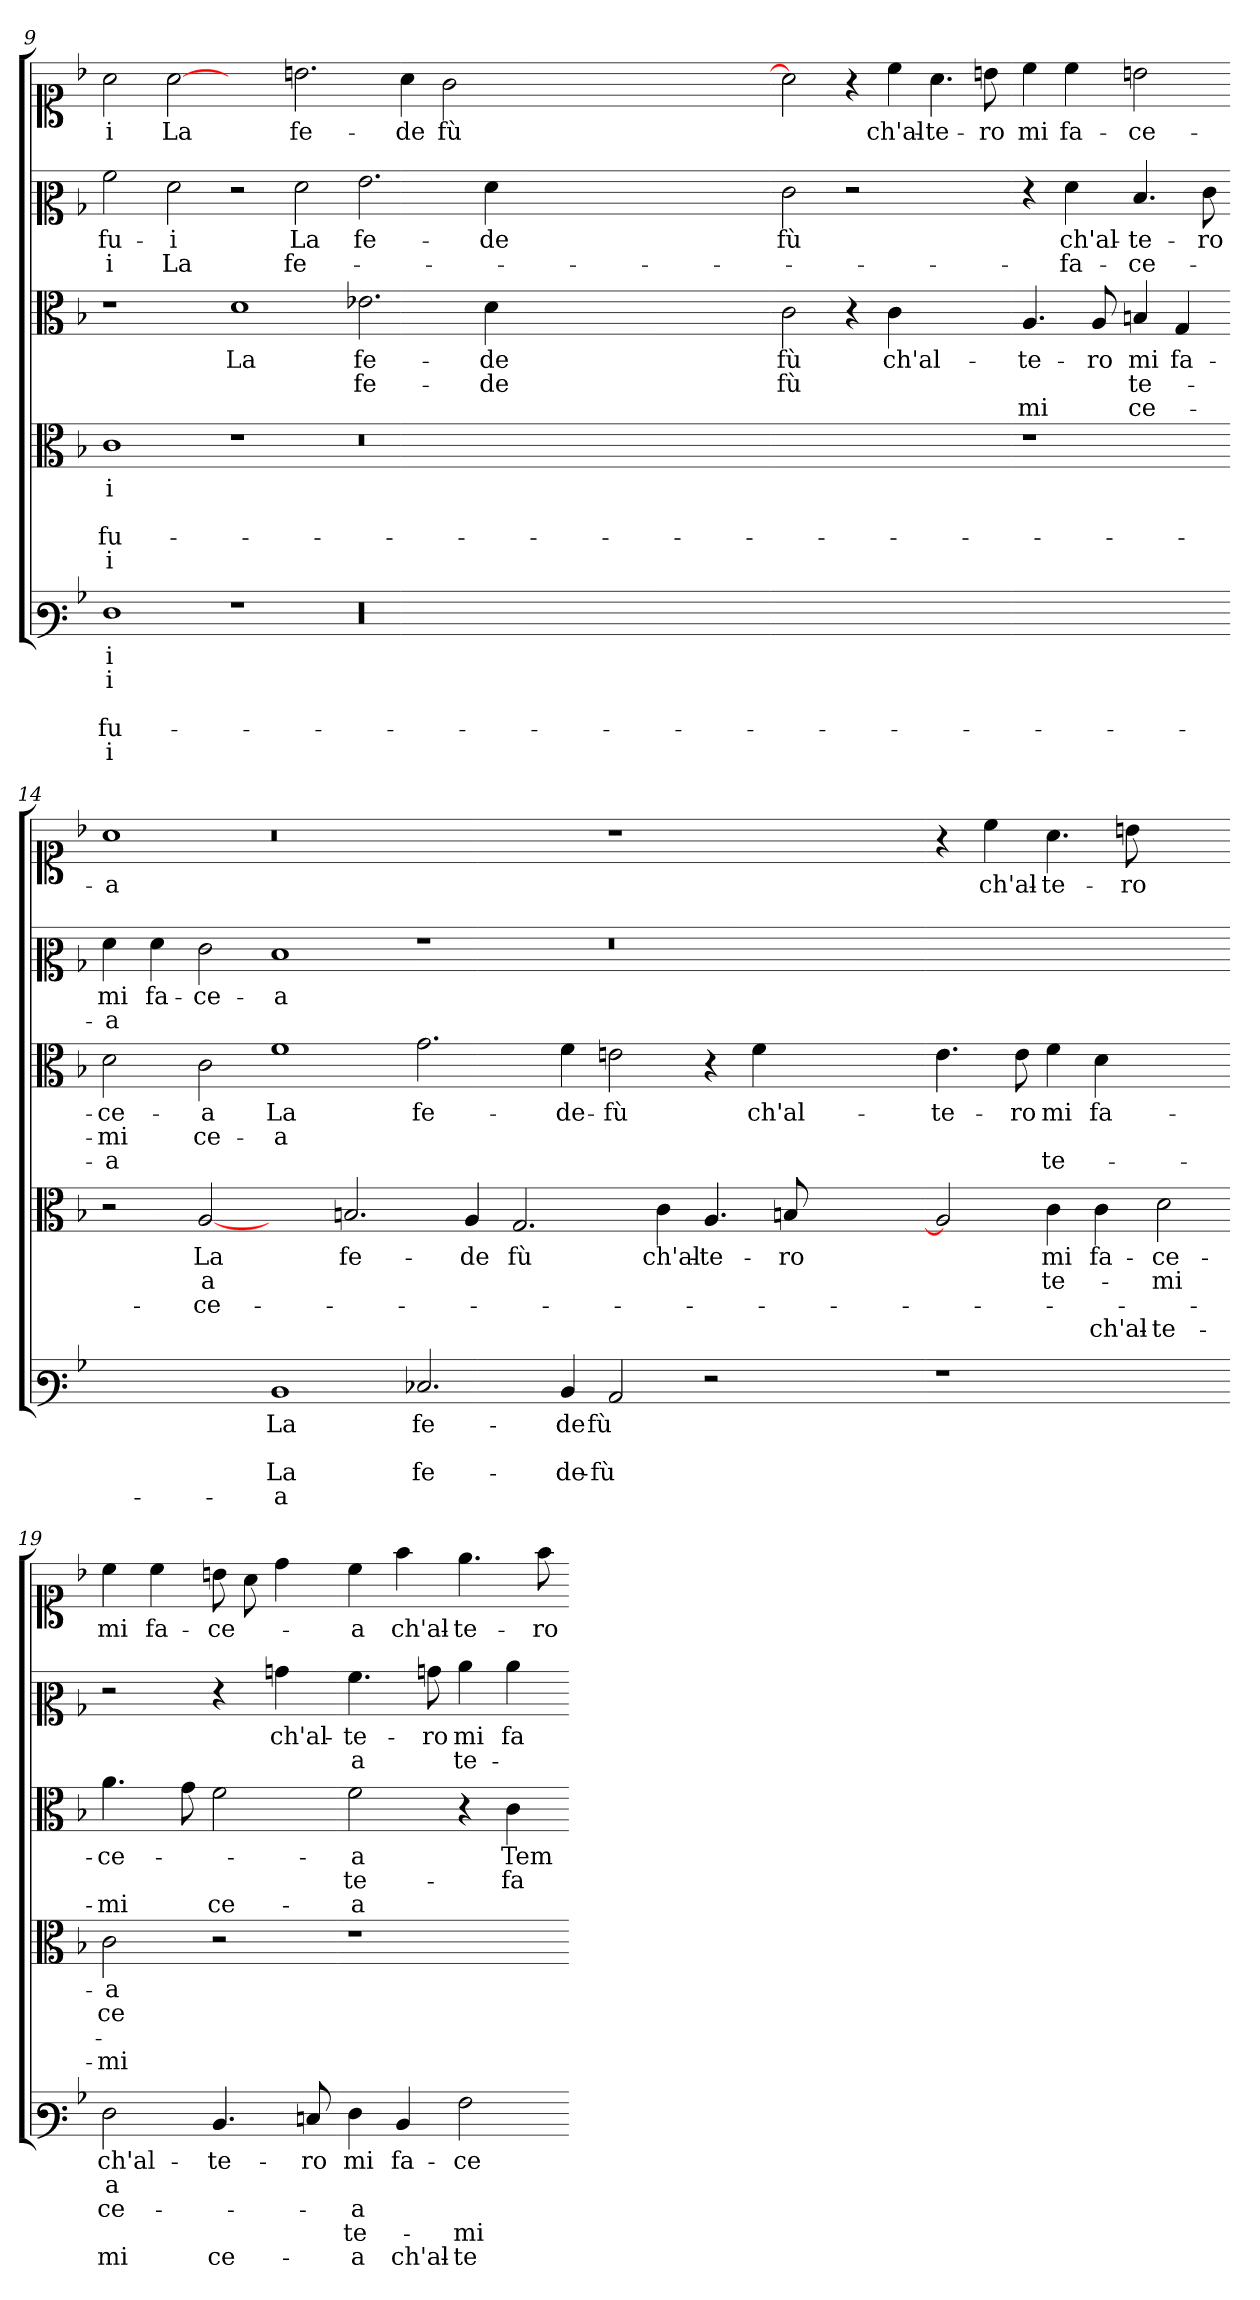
**kern	**text	**text	**text	**text	**text	**kern	**text	**text	**text	**text	**kern	**text	**text	**text	**kern	**text	**text	**kern	**text
*part5	*part5	*part5	*part5	*part5	*part5	*part4	*part4	*part4	*part4	*part4	*part3	*part3	*part3	*part3	*part2	*part2	*part2	*part1	*part1
*staff5	*staff5	*staff5	*staff5	*staff5	*staff5	*staff4	*staff4	*staff4	*staff4	*staff4	*staff3	*staff3	*staff3	*staff3	*staff2	*staff2	*staff2	*staff1	*staff1
*clefF3	*	*	*	*	*	*clefC3	*	*	*	*	*clefC3	*	*	*	*clefC2	*	*	*clefC1	*
*k[b-]	*	*	*	*	*	*k[b-]	*	*	*	*	*k[b-]	*	*	*	*k[b-]	*	*	*k[b-]	*
=9	=9	=9	=9	=9	=9	=9	=9	=9	=9	=9	=9	=9	=9	=9	=9	=9	=9	=9	=9
1F	i	i	.	fu-	i	1c	i	.	fu-	i	1r	.	.	.	2a	fu-	i	2a	i
.	.	.	.	.	.	.	.	.	.	.	.	.	.	.	2f	i	La	[2a	La
1r	.	.	.	.	.	1r	.	.	.	.	1d	La	.	.	2r	.	.	2ryy	.
.	.	.	.	.	.	.	.	.	.	.	.	.	.	.	2f	La	fe-	2.bn	fe-
00r	.	.	.	.	.	0r	.	.	.	.	2.e-X	fe-	fe-	.	2.g	fe-	.	.	.
.	.	.	.	.	.	.	.	.	.	.	.	.	.	.	.	.	.	4a	de
.	.	.	.	.	.	.	.	.	.	.	.	.	.	.	.	.	.	2g	fù
.	.	.	.	.	.	.	.	.	.	.	4d	de	de	.	4f	de	.	.	.
.	.	.	.	.	.	.	.	.	.	.	0.ryy	.	.	.	0.ryy	.	.	0.ryy	.
.	.	.	.	.	.	0ryy	.	.	.	.	.	.	.	.	.	.	.	.	.
=12-	=12-	=12-	=12-	=12-	=12-	=12-	=12-	=12-	=12-	=12-	=12-	=12-	=12-	=12-	=12-	=12-	=12-	=12-	=12-
1ryy	.	.	.	.	.	1ryy	.	.	.	.	2c	fù	fù	.	2e	fù	.	2a]	.
.	.	.	.	.	.	.	.	.	.	.	4r	.	.	.	2r	.	.	4r	.
.	.	.	.	.	.	.	.	.	.	.	4c	ch'al-	.	.	.	.	.	4cc	ch'al-
2ryy	.	.	.	.	.	2ryy	.	.	.	.	2ryy	.	.	.	2ryy	.	.	4.a	te-
.	.	.	.	.	.	.	.	.	.	.	.	.	.	.	.	.	.	8bn	ro
=13-	=13-	=13-	=13-	=13-	=13-	=13-	=13-	=13-	=13-	=13-	=13-	=13-	=13-	=13-	=13-	=13-	=13-	=13-	=13-
1ryy	.	.	.	.	.	1r	.	.	.	.	4.A	te-	.	mi	4r	.	.	4cc	mi
.	.	.	.	.	.	.	.	.	.	.	.	.	.	.	4f	ch'al-	fa-	4cc	fa-
.	.	.	.	.	.	.	.	.	.	.	8A	ro	.	.	.	.	.	.	.
.	.	.	.	.	.	.	.	.	.	.	4B	mi	te-	ce-	4.d	te-	ce-	2bn	ce-
.	.	.	.	.	.	.	.	.	.	.	4G	fa-	.	.	.	.	.	.	.
.	.	.	.	.	.	.	.	.	.	.	.	.	.	.	8e	ro	.	.	.
=14-	=14-	=14-	=14-	=14-	=14-	=14-	=14-	=14-	=14-	=14-	=14-	=14-	=14-	=14-	=14-	=14-	=14-	=14-	=14-
1ryy	.	.	.	.	.	2r	.	.	.	.	2d	ce-	mi	a	4f	mi	a	1a	a
.	.	.	.	.	.	.	.	.	.	.	.	.	.	.	4f	fa-	.	.	.
.	.	.	.	.	.	[2A	La	a	ce-	.	2c	a	ce-	.	2e	ce-	.	.	.
1D	La	.	La	a	.	2ryy	.	.	.	.	1f	La	a	.	1d	a	.	0r	.
.	.	.	.	.	.	2.Bn	fe-	.	.	.	.	.	.	.	.	.	.	.	.
2.E-X	fe-	.	fe-	.	.	.	.	.	.	.	2.g	fe-	.	.	1r	.	.	.	.
.	.	.	.	.	.	4A	de	.	.	.	.	.	.	.	.	.	.	.	.
.	.	.	.	.	.	2.G	fù	.	.	.	.	.	.	.	.	.	.	.	.
4D	de	.	de-	.	.	.	.	.	.	.	4f	de-	.	.	.	.	.	.	.
2C	fù	.	fù	.	.	.	.	.	.	.	2e	fù	.	.	0r	.	.	1r	.
.	.	.	.	.	.	4c	ch'al-	.	.	.	.	.	.	.	.	.	.	.	.
2r	.	.	.	.	.	4.A	te-	.	.	.	4r	.	.	.	.	.	.	.	.
.	.	.	.	.	.	.	.	.	.	.	4f	ch'al-	.	.	.	.	.	.	.
.	.	.	.	.	.	8Bn	ro	.	.	.	.	.	.	.	.	.	.	.	.
1ryy	.	.	.	.	.	1ryy	.	.	.	.	1ryy	.	.	.	.	.	.	1ryy	.
=18-	=18-	=18-	=18-	=18-	=18-	=18-	=18-	=18-	=18-	=18-	=18-	=18-	=18-	=18-	=18-	=18-	=18-	=18-	=18-
1r	.	.	.	.	.	2A]	.	.	.	.	4.e	te-	.	.	1ryy	.	.	4r	.
.	.	.	.	.	.	.	.	.	.	.	.	.	.	.	.	.	.	4cc	ch'al-
.	.	.	.	.	.	.	.	.	.	.	8e	ro	.	.	.	.	.	.	.
.	.	.	.	.	.	4c	mi	te-	.	.	4f	mi	.	te-	.	.	.	4.a	te-
.	.	.	.	.	.	4c	fa-	.	.	ch'al-	4d	fa-	.	.	.	.	.	.	.
.	.	.	.	.	.	.	.	.	.	.	.	.	.	.	.	.	.	8bn	ro
2ryy	.	.	.	.	.	2d	ce-	mi	.	te-	2ryy	.	.	.	2ryy	.	.	2ryy	.
=19-	=19-	=19-	=19-	=19-	=19-	=19-	=19-	=19-	=19-	=19-	=19-	=19-	=19-	=19-	=19-	=19-	=19-	=19-	=19-
2F	ch'al-	a	ce-	.	mi	2c	a	ce-	.	mi	4.a	ce-	.	mi	2r	.	.	4cc	mi
.	.	.	.	.	.	.	.	.	.	.	.	.	.	.	.	.	.	4cc	fa-
.	.	.	.	.	.	.	.	.	.	.	8g	.	.	.	.	.	.	.	.
4.D	te-	.	.	.	ce-	2r	.	.	.	.	2f	.	.	ce-	4r	.	.	8bn	ce-
.	.	.	.	.	.	.	.	.	.	.	.	.	.	.	.	.	.	8a	.
.	.	.	.	.	.	.	.	.	.	.	.	.	.	.	4bn	ch'al-	.	4dd	.
8E	ro	.	.	.	.	.	.	.	.	.	.	.	.	.	.	.	.	.	.
=20-	=20-	=20-	=20-	=20-	=20-	=20-	=20-	=20-	=20-	=20-	=20-	=20-	=20-	=20-	=20-	=20-	=20-	=20-	=20-
4F	mi	.	a	te-	a	1r	.	.	.	.	2f	a	te-	a	4.a	te-	a	4cc	a
4D	fa-	.	.	.	ch'al-	.	.	.	.	.	.	.	.	.	.	.	.	4ff	ch'al-
.	.	.	.	.	.	.	.	.	.	.	.	.	.	.	8bn	ro	.	.	.
2A	ce-	.	.	mi	te-	.	.	.	.	.	4r	.	.	.	4cc	mi	te-	4.ee	te-
.	.	.	.	.	.	.	.	.	.	.	4c	Tem-	fa-	.	4cc	fa-	.	.	.
.	.	.	.	.	.	.	.	.	.	.	.	.	.	.	.	.	.	8ff	ro
=-	=-	=-	=-	=-	=-	=-	=-	=-	=-	=-	=-	=-	=-	=-	=-	=-	=-	=-	=-
*-	*-	*-	*-	*-	*-	*-	*-	*-	*-	*-	*-	*-	*-	*-	*-	*-	*-	*-	*-
